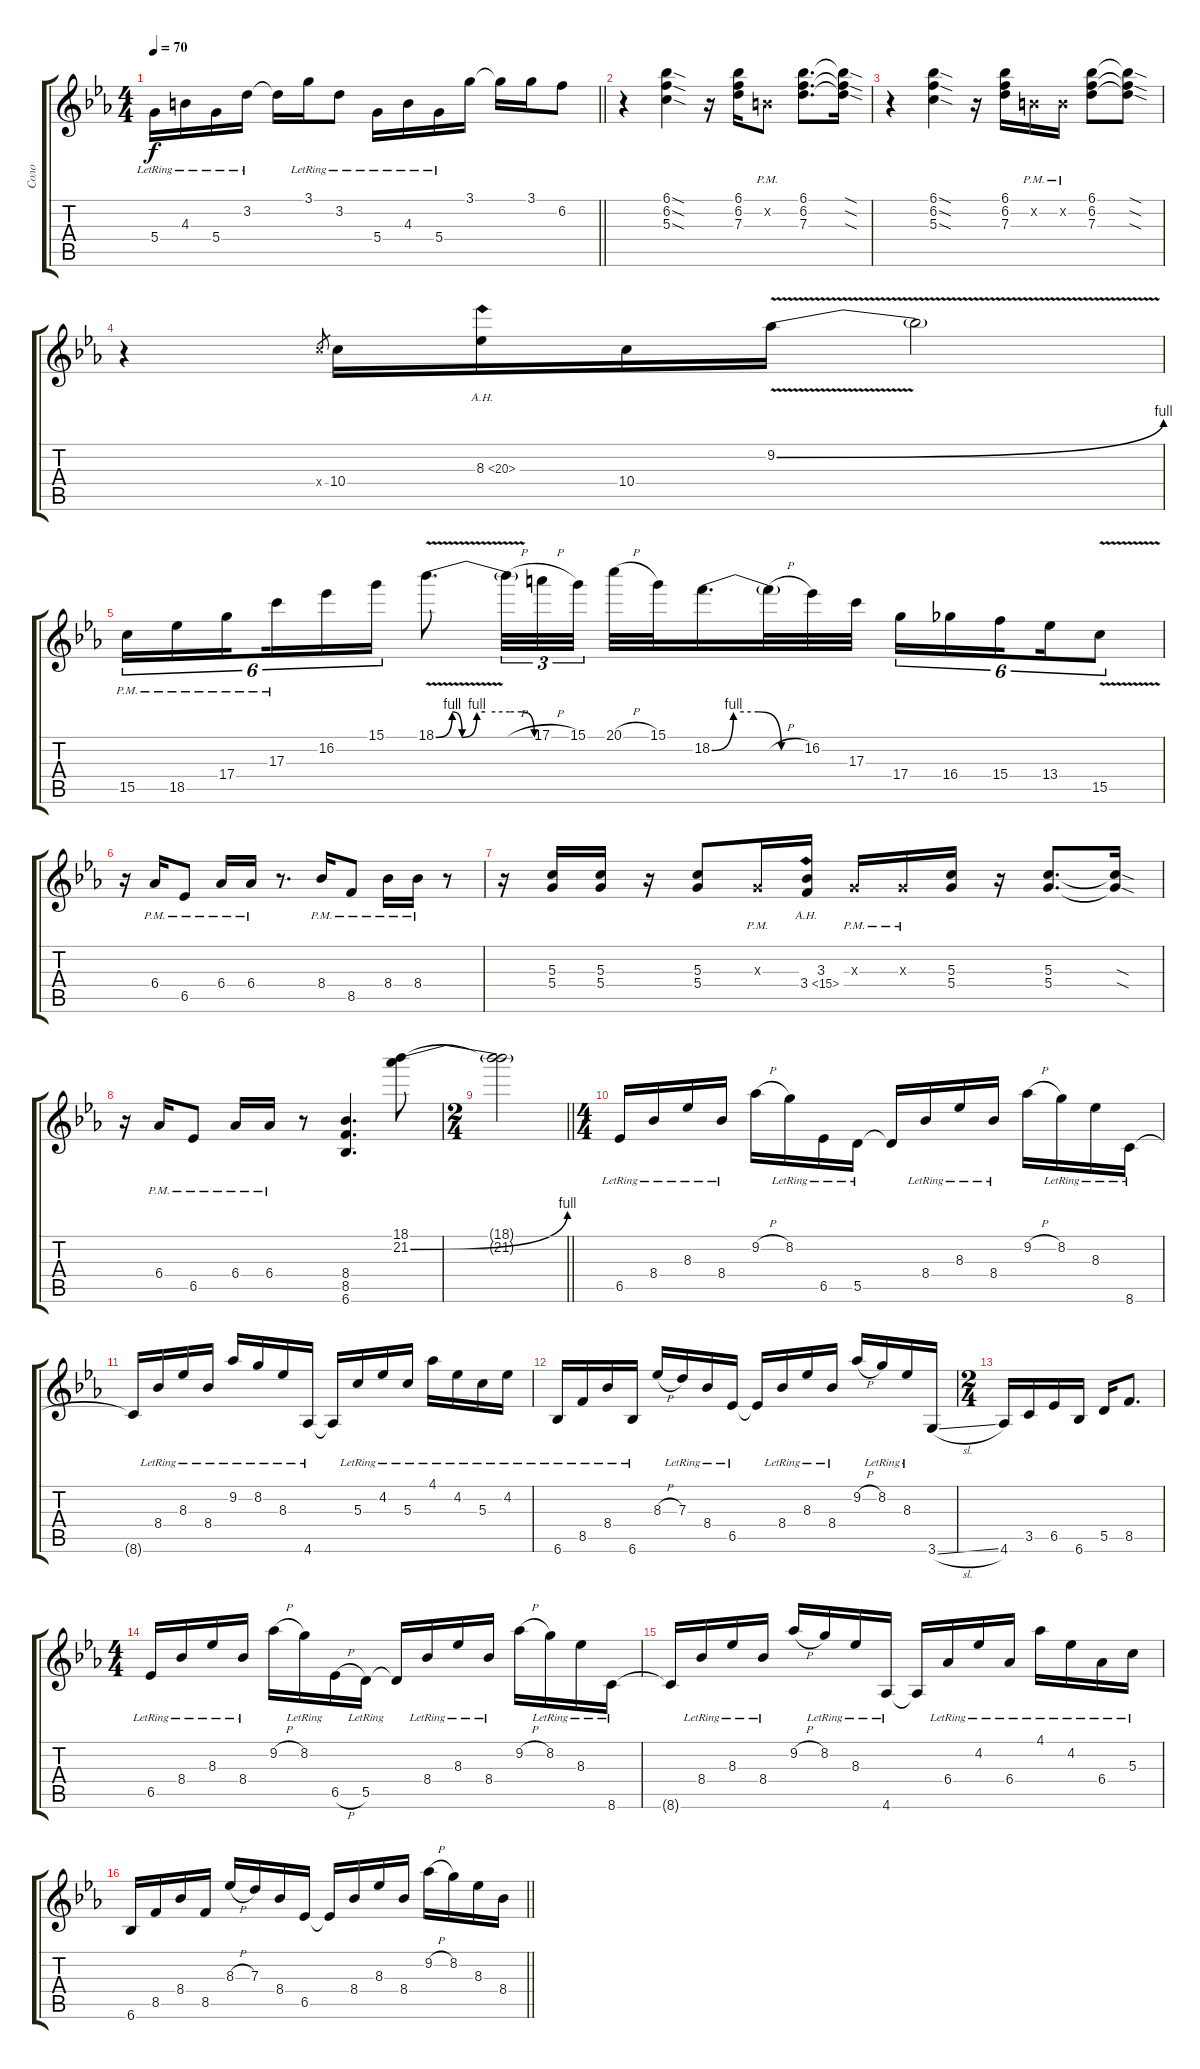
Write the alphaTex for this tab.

\track ("Соло" "Соло") {instrument distortionguitar}
\staff {score tabs}
\tuning (E4 B3 G3 D3 A2 E2) {hide}
\ts (4 4)
\tempo 70
\clef g2
\barLineRight lightlight
\ks eb
5.4{lr}.16{dy f} 4.3{lr}.16 5.4{lr}.16 3.2{lr}.16 3.2{t}.16 3.1{lr}.16 3.2{lr}.8 5.4{lr}.16{volume 13} 4.3{lr}.16 5.4{lr}.16 3.1.16 3.1{t}.16 3.1.16 6.2.8 |
r.4 (6.1{sod} 6.2{sod} 5.3{sod}).4{volume 8 instrument distortionguitar} r.16 (6.1 6.2 7.3).16 0.2{pm x}.8 (6.1 6.2 7.3).8{d} (6.1{sod t} 6.2{sod t} 7.3{sod t}).16 |
r.4 (6.1{sod} 6.2{sod} 5.3{sod}).4 r.16 (6.1 6.2 7.3).16 0.2{pm x}.16 0.2{pm x}.16 (6.1 6.2 7.3).8 (6.1{sod t} 6.2{sod t} 7.3{sod t}).8 |
r.4 10.4{x}.8{gr} 10.4.16 8.3{ah 12}.16 10.4.16 9.2{be (bend 0 0 60 4) v}.16 9.2{t}.2 |
15.5{pm}.16{tu (6 4)} 18.5{pm}.16{tu (6 4)} 17.4{pm}.16{tu (6 4) beam splitsecondary} 17.3{pm}.16{tu (6 4)} 16.2.16{tu (6 4)} 15.1.16{tu (6 4)} 18.1{be (custom 0 0 10 4 16 0 25 4 30 4 45 4 52 4 60 0) v}.8{d} 18.1{h t}.32{tu (3 2)} 17.1{h}.32{tu (3 2)} 15.1.32{tu (3 2)} 20.1{h}.32 15.1.32 18.2{be (custom 0 0 14 4 30 4 45 0 60 0)}.16{d} 18.2{h t}.32 16.2.32 17.3.32 17.4.16{tu (6 4)} 16.4.16{tu (6 4)} 15.4.16{tu (6 4) beam splitsecondary} 13.4.16{tu (6 4)} 15.5{v}.8{tu (6 4)} |
r.16 6.4{pm}.16 6.5{pm}.8 6.4{pm}.16 6.4{pm}.16 r.8{d} 8.4{pm}.16 8.5{pm}.8 8.4{pm}.16 8.4{pm}.16 r.8 |
r.16 (5.3 5.4).16 (5.3 5.4).16 r.16 (5.3 5.4).8 0.3{pm x}.16 (3.3 3.4{ah 12}).16 0.3{pm x}.16 0.3{pm x}.16 (5.3 5.4).16 r.16 (5.3 5.4).8{d} (5.3{sod t} 5.4{sod t}).16 |
r.16 6.4{pm}.16 6.5{pm}.8 6.4{pm}.16 6.4{pm}.16 r.8 (8.4 8.5 6.6).4{d} (18.1 21.2{be (bend 0 0 60 4)}).8 |
\ts (2 4)
\barLineRight lightlight
(18.1{t} 21.2{t}).2 |
\ts (4 4)
6.5{lr}.16{volume 16 instrument electricguitarclean} 8.4{lr}.16 8.3{lr}.16 8.4{lr}.16 9.2{h}.16 8.2{lr}.16 6.5{lr}.16 5.5{lr}.16 5.5{t}.16 8.4{lr}.16 8.3{lr}.16 8.4{lr}.16 9.2{h}.16 8.2{lr}.16 8.3{lr}.16 8.6{lr}.16 |
8.6{t}.16 8.4{lr}.16 8.3{lr}.16 8.4{lr}.16 9.2{lr}.16 8.2{lr}.16 8.3{lr}.16 4.6{lr}.16 4.6{t}.16 5.3{lr}.16 4.2{lr}.16 5.3{lr}.16 4.1{lr}.16 4.2{lr}.16 5.3{lr}.16 4.2{lr}.16 |
6.6{lr}.16 8.5{lr}.16 8.4{lr}.16 6.6{lr}.16 8.3{h}.16 7.3{lr}.16 8.4{lr}.16 6.5{lr}.16 6.5{t}.16 8.4{lr}.16 8.3{lr}.16 8.4{lr}.16 9.2{h}.16 8.2{lr}.16 8.3{lr}.16 3.6{sl}.16{volume 13 instrument distortionguitar} |
\ts (2 4)
4.6.16 3.5.16 6.5.16 6.6.16 5.5.16 8.5.8{d} |
\ts (4 4)
6.5{lr}.16{volume 16 instrument electricguitarclean} 8.4{lr}.16 8.3{lr}.16 8.4{lr}.16 9.2{h}.16 8.2{lr}.16 6.5{h}.16 5.5{lr}.16 5.5{t}.16 8.4{lr}.16 8.3{lr}.16 8.4{lr}.16 9.2{h}.16 8.2{lr}.16 8.3{lr}.16 8.6{lr}.16 |
8.6{t}.16 8.4{lr}.16 8.3{lr}.16 8.4{lr}.16 9.2{h}.16 8.2{lr}.16 8.3{lr}.16 4.6{lr}.16 4.6{t}.16 6.4{lr}.16 4.2{lr}.16 6.4{lr}.16 4.1{lr}.16 4.2{lr}.16 6.4{lr}.16 5.3{lr}.16 |
\barLineRight lightlight
6.6.16 8.5.16 8.4.16 8.5.16 8.3{h}.16 7.3.16 8.4.16 6.5.16 6.5{t}.16 8.4.16 8.3.16 8.4.16 9.2{h}.16 8.2.16 8.3.16 8.4.16
